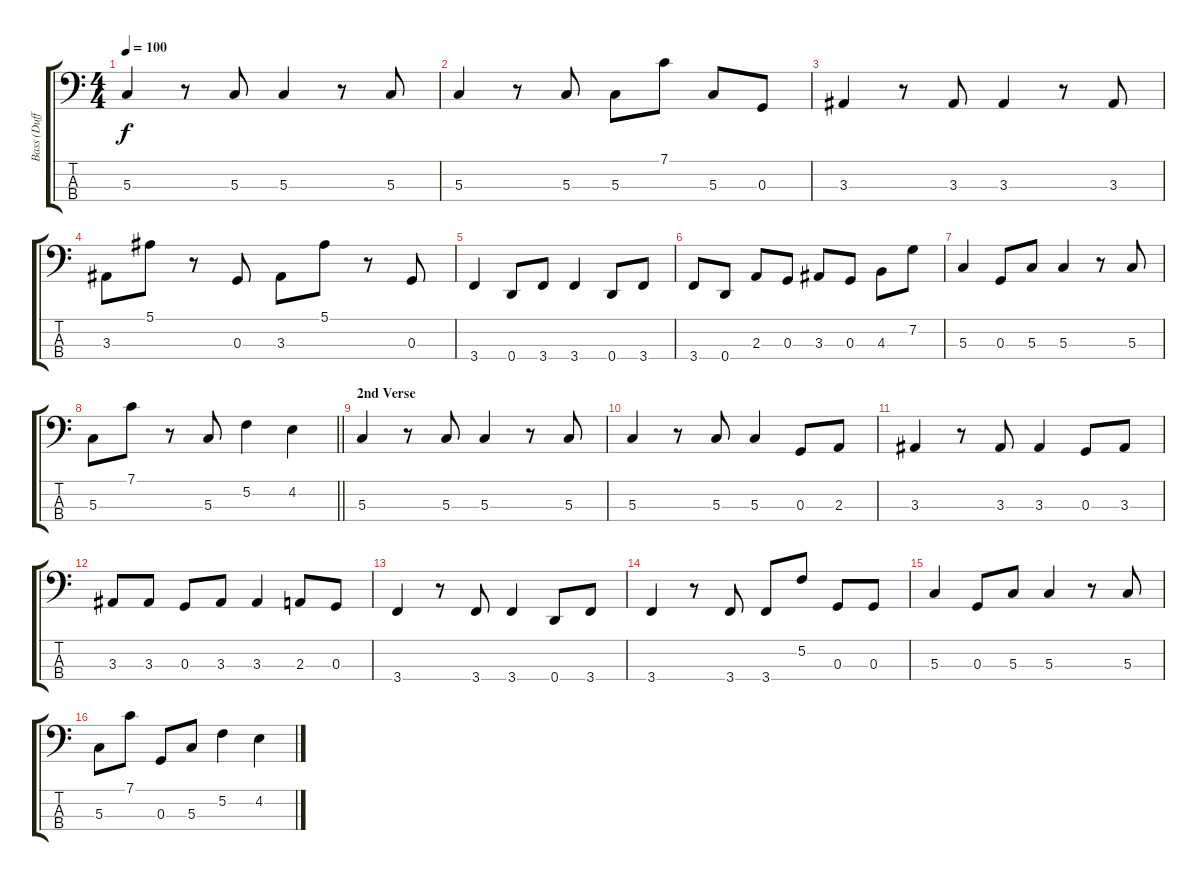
\track ("Bass (Duff)" "Bass (Duff") {instrument electricbasspick}
\staff {score tabs}
\tuning (F2 C2 G1 D1) {hide}
\ts (4 4)
\tempo 100
\clef f4
\ks c
5.3.4{dy f} r.8 5.3.8 5.3.4 r.8 5.3.8 |
5.3.4 r.8 5.3.8 5.3.8 7.1.8 5.3.8 0.3.8 |
3.3.4 r.8 3.3.8 3.3.4 r.8 3.3.8 |
3.3.8 5.1.8 r.8 0.3.8 3.3.8 5.1.8 r.8 0.3.8 |
3.4.4 0.4.8 3.4.8 3.4.4 0.4.8 3.4.8 |
3.4.8 0.4.8 2.3.8 0.3.8 3.3.8 0.3.8 4.3.8 7.2.8 |
5.3.4 0.3.8 5.3.8 5.3.4 r.8 5.3.8 |
\barLineRight lightlight
5.3.8 7.1.8 r.8 5.3.8 5.2.4 4.2.4 |
\section ("" "2nd Verse")
5.3.4 r.8 5.3.8 5.3.4 r.8 5.3.8 |
5.3.4 r.8 5.3.8 5.3.4 0.3.8 2.3.8 |
3.3.4 r.8 3.3.8 3.3.4 0.3.8 3.3.8 |
3.3.8 3.3.8 0.3.8 3.3.8 3.3.4 2.3.8 0.3.8 |
3.4.4 r.8 3.4.8 3.4.4 0.4.8 3.4.8 |
3.4.4 r.8 3.4.8 3.4.8 5.2.8 0.3.8 0.3.8 |
5.3.4 0.3.8 5.3.8 5.3.4 r.8 5.3.8 |
5.3.8 7.1.8 0.3.8 5.3.8 5.2.4 4.2.4
